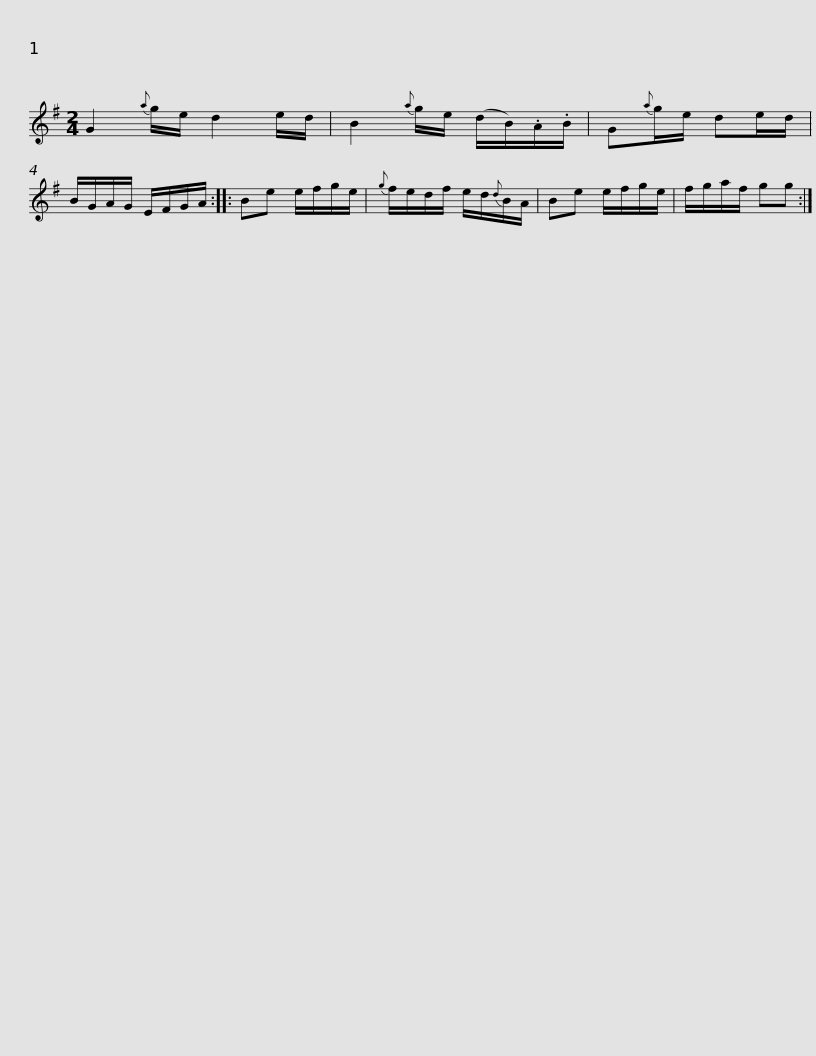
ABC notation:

X:1
L:1/8
M:2/4
I:linebreak $
K:G
V:1 treble
V:1
 G2{a} g/e/ d2 e/d/ | B2{a} g/e/ (d/B/).A/.B/ | G{a}g/e/ de/d/ | B/G/A/G/ E/F/G/A/ :: Be e/f/g/e/ | %5
{g} f/e/d/f/ e/d/{d}B/A/ |$ Be e/f/g/e/ | f/g/a/f/ gg :| %8
